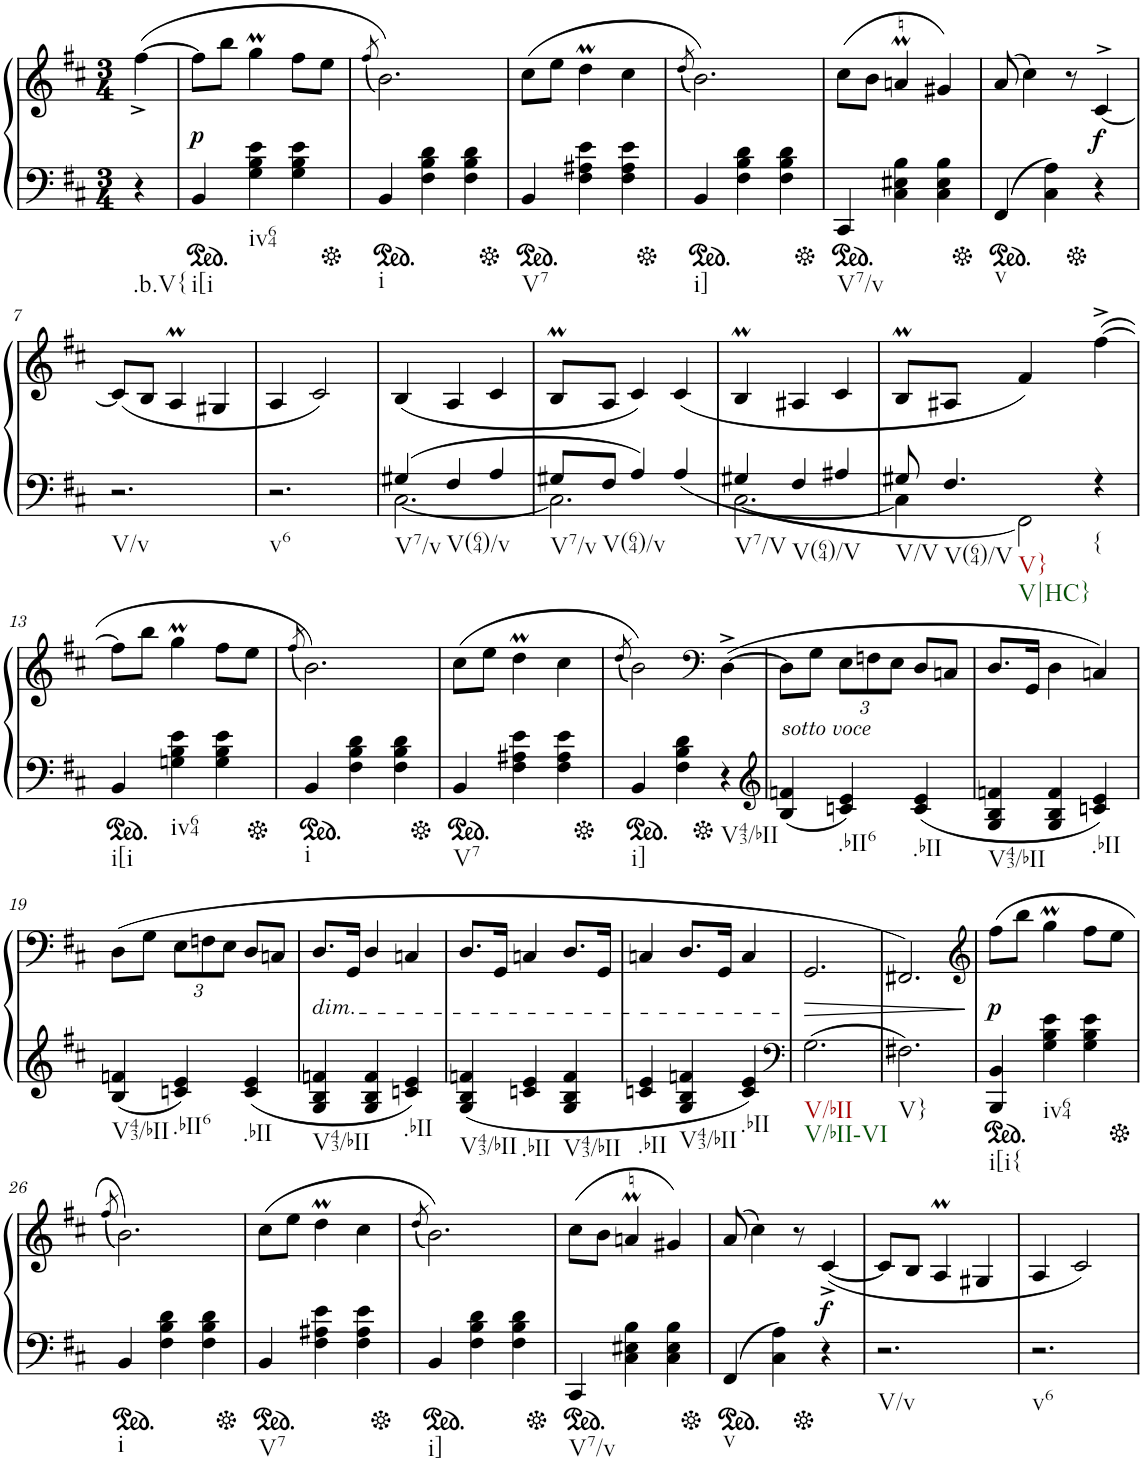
**kern	**kern	**dynam
*part2	*part1	*part1
*staff2	*staff1	*staff1
*I"Piano	*I"Piano	*
*I'Pno	*I'Pno	*
*clefF4	*clefG2	*
*k[f#c#]	*k[f#c#]	*
*b:	*b:	*
*M3/4	*M3/4	*
=	=	=
!LO:TX:b:t=.b.V{	!	!
4r	([4ff#^<\	.
=1	=1	=1
*ped	*	*
!LO:TX:b:t=i[i	!	!
!	!	!LO:DY:b
4BB/	8ff#\L]	p
.	8bb\J	.
!LO:TX:b:t=iv64	!	!
4G\ 4B\ 4e\	4ggM\	.
4G\ 4B\ 4e\	8ff#\L	.
.	8ee\J	.
=2	=2	=2
.	(8qff#/	.
*Xped	*	*
*ped	*	*
!LO:TX:b:t=i	!	!
4BB/	2.b\))	.
4F#\ 4B\ 4d\	.	.
4F#\ 4B\ 4d\	.	.
=3	=3	=3
*Xped	*	*
*ped	*	*
!LO:TX:b:t=V7	!	!
4BB/	(8cc#\L	.
.	8ee\J	.
4F#\ 4A#X\ 4e\	4ddM\	.
4F#\ 4A#\ 4e\	4cc#\	.
=4	=4	=4
.	(8qdd/	.
*Xped	*	*
*ped	*	*
!LO:TX:b:t=i]	!	!
4BB/	2.b\))	.
4F#\ 4B\ 4d\	.	.
4F#\ 4B\ 4d\	.	.
=5	=5	=5
*Xped	*	*
*ped	*	*
!LO:TX:b:t=V7/v	!	!
4CC#/	(8cc#\L	.
.	8b\J	.
4C#\ 4E#X\ 4B\	4anM/	.
4C#\ 4E#\ 4B\	4g#X/)	.
=6	=6	=6
*Xped	*	*
*ped	*	*
!LO:TX:b:t=v	!	!
(4FF#/	(8a/	.
.	4cc#\)	.
4C#\ 4A\)	.	.
.	8r	.
*Xped	*	*
!	!	!LO:DY:b
4r	[4c#^>/	f
!!LO:LB:g=z
=7	=7	=7
!LO:TX:b:t=V/v	!	!
2.r	(<8c#/L]	.
.	8B/J	.
.	4AM/	.
.	4G#X/	.
=8	=8	=8
!LO:TX:b:t=v6	!	!
2.r	4A/	.
.	2c#/)	.
=9	=9	=9
*^	*	*
!LO:TX:b:t=V7/v	!	!	!
(4G#X/	[2.C#\	(4B/	.
!LO:TX:b:t=V(64)/v	!	!	!
4F#/	.	4A/	.
4A/	.	4c#/	.
=10	=10	=10	=10
!LO:TX:b:t=V7/v	!	!	!
8G#X/L	2.C#\]	8BM/L	.
!LO:TX:b:t=V(64)/v	!	!	!
8F#/J	.	8A/J	.
4A/)	.	4c#/)	.
(4A/	.	(4c#/	.
=11	=11	=11	=11
!LO:TX:b:t=V7/V	!	!	!
4G#X/	[2.C#\	4BM/	.
!LO:TX:b:t=V(64)/V	!	!	!
4F#/	.	4A#X/	.
4A#X/	.	4c#/	.
=12	=12	=12	=12
!LO:TX:b:t=V/V	!	!	!
8G#X/	4C#\]	8BM/L	.
!LO:TX:b:t=V(64)/V	!	!	!
!LO:TX:b:t=V}	!	!	!
!LO:TX:b:t=V|HC}	!	!	!
4.F#/	.	8A#X/J	.
.	2FF#\)	4f#/)	.
!LO:TX:b:t={	!	!	!
4r	.	([4ff#^\	.
*v	*v	*	*
!!LO:LB:g=z
=13	=13	=13
*ped	*	*
!LO:TX:b:t=i[i	!	!
4BB/	8ff#\L]	.
.	8bb\J	.
!LO:TX:b:t=iv64	!	!
4Gn\ 4B\ 4e\	4ggM\	.
4G\ 4B\ 4e\	8ff#\L	.
.	8ee\J	.
=14	=14	=14
.	(8qff#/	.
*Xped	*	*
*ped	*	*
!LO:TX:b:t=i	!	!
4BB/	2.b\))	.
4F#\ 4B\ 4d\	.	.
4F#\ 4B\ 4d\	.	.
=15	=15	=15
*Xped	*	*
*ped	*	*
!LO:TX:b:t=V7	!	!
4BB/	(8cc#\L	.
.	8ee\J	.
4F#\ 4A#X\ 4e\	4ddM\	.
4F#\ 4A#\ 4e\	4cc#\	.
=16	=16	=16
.	(8qdd/	.
*Xped	*	*
*ped	*	*
!LO:TX:b:t=i]	!	!
4BB/	2b\))	.
4F#\ 4B\ 4d\	.	.
*	*clefF4	*
*Xped	*	*
!LO:TX:b:t=V43/bII	!	!
4r	([4D^\	.
=17	=17	=17
*clefG2	*	*
!	!LO:TX:b:i:t=sotto voce	!
(4B/ 4fn/	8D\L]	.
.	8G\J	.
*	*Xbrackettup	*
!LO:TX:b:t=.bII6	!	!
4cn/ 4e/)	12E\L	.
.	12Fn\	.
.	12E\J	.
!LO:TX:b:t=.bII	!	!
(4c/ 4e/	8D/L	.
.	8Cn/J	.
=18	=18	=18
!LO:TX:b:t=V43/bII	!	!
4G/ 4B/ 4fn/	8.D/L	.
.	16GG/Jk	.
4G/ 4B/ 4f/	4D\	.
!LO:TX:b:t=.bII	!	!
4cn/ 4e/)	4Cn/)	.
!!LO:LB:g=z
=19	=19	=19
!LO:TX:b:t=V43/bII	!	!
(4B/ 4fn/	(8D\L	.
.	8G\J	.
!LO:TX:b:t=.bII6	!	!
4cn/ 4e/)	12E\L	.
.	12Fn\	.
.	12E\J	.
!LO:TX:b:t=.bII	!	!
(4c/ 4e/	8D/L	.
.	8Cn/J	.
=20	=20	=20
!	!LO:TX:b:i:t=dim.	!
!LO:TX:b:t=V43/bII	!	!
4G/ 4B/ 4fn/	8.D/L	.
.	16GG/Jk	.
4G/ 4B/ 4f/	4D/	.
!LO:TX:b:t=.bII	!	!
4cn/ 4e/)	4Cn/	.
=21	=21	=21
!LO:TX:b:t=V43/bII	!	!
(<4G/ 4B/ 4fn/	8.D/L	.
.	16GG/Jk	.
!LO:TX:b:t=.bII	!	!
4cn/ 4e/	4Cn/	.
!LO:TX:b:t=V43/bII	!	!
4G/ 4B/ 4f/	8.D/L	.
.	16GG/Jk	.
=22	=22	=22
!LO:TX:b:t=.bII	!	!
4cn/ 4e/	4Cn/	.
!LO:TX:b:t=V43/bII	!	!
4G/ 4B/ 4fn/	8.D/L	.
.	16GG/Jk	.
!LO:TX:b:t=.bII	!	!
4c/ 4e/)	4C/	.
=23	=23	=23
*clefF4	*	*
!LO:TX:b:t=V/bII	!	!
!LO:TX:b:t=V/bII-VI	!	!
!	!	!LO:HP:b
(2.G\	2.GG/	>
=24	=24	=24
!LO:TX:b:t=V}	!	!
2.F#X\)	2.FF#X/)	.
.	.	]
=25	=25	=25
*	*clefG2	*
*ped	*	*
!LO:TX:b:t=i[i{	!	!
!	!	!LO:DY:b
4BBB/ 4BB/	(8ff#\L	p
.	8bb\J	.
!LO:TX:b:t=iv64	!	!
4G\ 4B\ 4e\	4ggM\	.
4G\ 4B\ 4e\	8ff#\L	.
.	8ee\J	.
!!LO:LB:g=z
=26	=26	=26
.	(8qff#/	.
*Xped	*	*
*ped	*	*
!LO:TX:b:t=i	!	!
4BB/	2.b\))	.
4F#\ 4B\ 4d\	.	.
4F#\ 4B\ 4d\	.	.
=27	=27	=27
*Xped	*	*
*ped	*	*
!LO:TX:b:t=V7	!	!
4BB/	(8cc#\L	.
.	8ee\J	.
4F#\ 4A#X\ 4e\	4ddM\	.
4F#\ 4A#\ 4e\	4cc#\	.
=28	=28	=28
.	(8qdd/	.
*Xped	*	*
*ped	*	*
!LO:TX:b:t=i]	!	!
4BB/	2.b\))	.
4F#\ 4B\ 4d\	.	.
4F#\ 4B\ 4d\	.	.
=29	=29	=29
*Xped	*	*
*ped	*	*
!LO:TX:b:t=V7/v	!	!
4CC#/	(8cc#\L	.
.	8b\J	.
4C#\ 4E#X\ 4B\	4anM/	.
4C#\ 4E#\ 4B\	4g#X/)	.
=30	=30	=30
*Xped	*	*
*ped	*	*
!LO:TX:b:t=v	!	!
(4FF#/	(8a/	.
.	4cc#\)	.
4C#\ 4A\)	.	.
.	8r	.
*Xped	*	*
!	!	!LO:DY:b
4r	(<[4c#^/	f
=31	=31	=31
!LO:TX:b:t=V/v	!	!
2.r	8c#/L]	.
.	8B/J	.
.	4AM/	.
.	4G#X/	.
=32	=32	=32
!LO:TX:b:t=v6	!	!
2.r	4A/	.
.	2c#/)	.
=	=	=
*-	*-	*-
